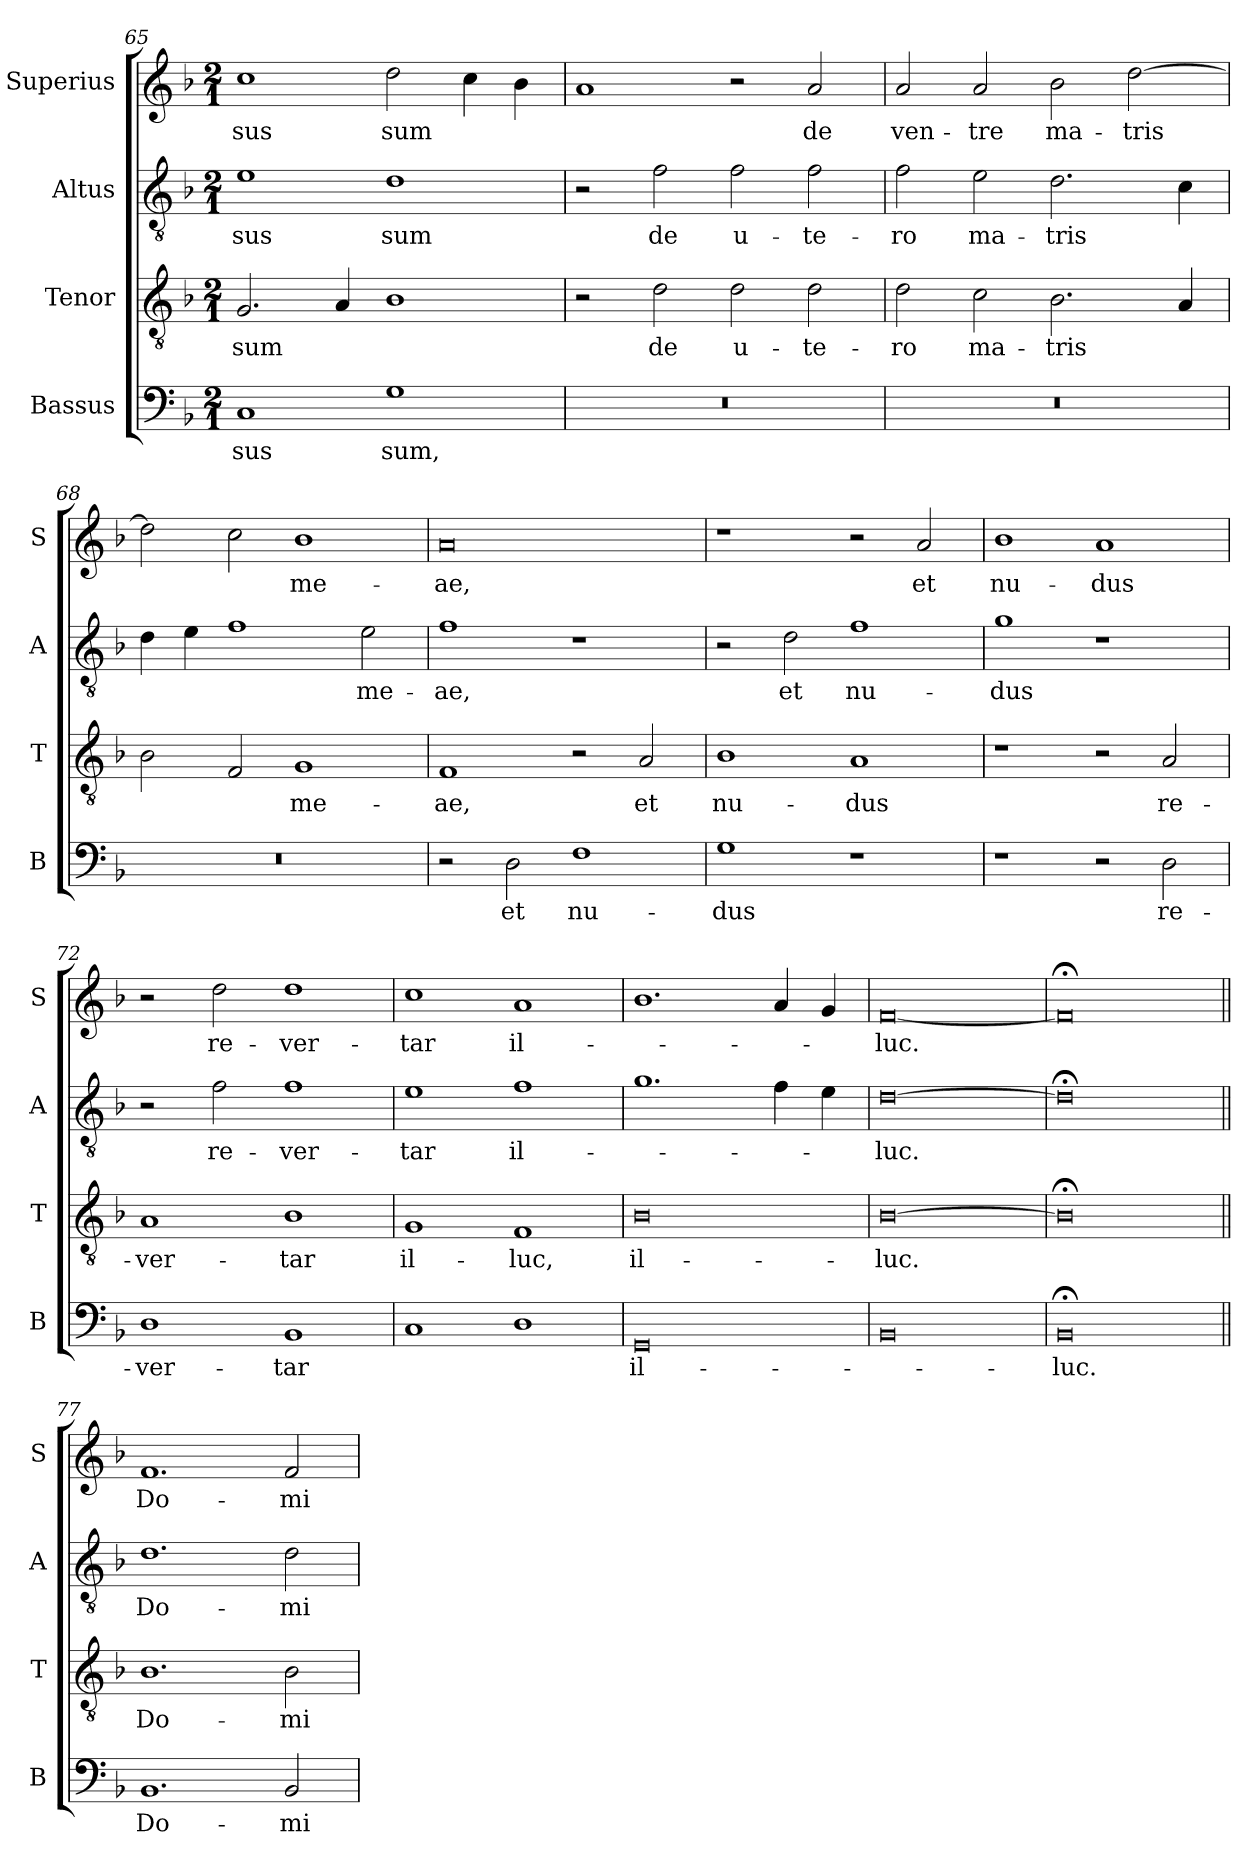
**kern	**text	**kern	**text	**kern	**text	**kern	**text
*part4	*part4	*part3	*part3	*part2	*part2	*part1	*part1
*staff4	*staff4	*staff3	*staff3	*staff2	*staff2	*staff1	*staff1
*I"Bassus	*	*I"Tenor	*	*I"Altus	*	*I"Superius	*
*I'B	*	*I'T	*	*I'A	*	*I'S	*
*clefF4	*	*clefGv2	*	*clefGv2	*	*clefG2	*
*k[b-]	*	*k[b-]	*	*k[b-]	*	*k[b-]	*
*F:	*	*F:	*	*F:	*	*F:	*
*M2/1	*	*M2/1	*	*M2/1	*	*M2/1	*
=65	=65	=65	=65	=65	=65	=65	=65
1C	-sus	2.G	sum	1e	-sus	1cc	-sus
.	.	4A	.	.	.	.	.
1G	sum,	1B-	.	1d	sum	2dd	sum
.	.	.	.	.	.	4cc	.
.	.	.	.	.	.	4b-	.
=66	=66	=66	=66	=66	=66	=66	=66
0r	.	2r	.	2r	.	1a	.
.	.	2d	de	2f	de	.	.
.	.	2d	u-	2f	u-	2r	.
.	.	2d	-te-	2f	-te-	2a	de
=67	=67	=67	=67	=67	=67	=67	=67
0r	.	2d	-ro	2f	-ro	2a	ven-
.	.	2c	ma-	2e	ma-	2a	-tre
.	.	2.B-	-tris	2.d	-tris	2b-	ma-
.	.	.	.	.	.	[2dd	-tris
.	.	4A	.	4c	.	.	.
=68	=68	=68	=68	=68	=68	=68	=68
0r	.	2B-	.	4d	.	2dd]	.
.	.	.	.	4e	.	.	.
.	.	2F	.	1f	.	2cc	.
.	.	1G	me-	.	.	1b-	me-
.	.	.	.	2e	me-	.	.
=69	=69	=69	=69	=69	=69	=69	=69
2r	.	1F	-ae,	1f	-ae,	0a	-ae,
2D	et	.	.	.	.	.	.
1F	nu-	2r	.	1r	.	.	.
.	.	2A	et	.	.	.	.
=70	=70	=70	=70	=70	=70	=70	=70
1G	-dus	1B-	nu-	2r	.	1r	.
.	.	.	.	2d	et	.	.
1r	.	1A	-dus	1f	nu-	2r	.
.	.	.	.	.	.	2a	et
=71	=71	=71	=71	=71	=71	=71	=71
1r	.	1r	.	1g	-dus	1b-	nu-
2r	.	2r	.	1r	.	1a	-dus
2D	re-	2A	re-	.	.	.	.
=72	=72	=72	=72	=72	=72	=72	=72
1D	-ver-	1A	-ver-	2r	.	2r	.
.	.	.	.	2f	re-	2dd	re-
1BB-	-tar	1B-	-tar	1f	-ver-	1dd	-ver-
=73	=73	=73	=73	=73	=73	=73	=73
1C	.	1G	il-	1e	-tar	1cc	-tar
1D	.	1F	-luc,	1f	il-	1a	il-
=74	=74	=74	=74	=74	=74	=74	=74
0GG	il-	0B-	il-	1.g	.	1.b-	.
.	.	.	.	4f	.	4a	.
.	.	.	.	4e	.	4g	.
=75	=75	=75	=75	=75	=75	=75	=75
0BB-	.	[0B-	-luc.	[0d	-luc.	[0f	-luc.
=76	=76	=76	=76	=76	=76	=76	=76
0BB-;<	-luc.	0B-;<]	.	0d;<]	.	0f;<]	.
=77||	=77||	=77||	=77||	=77||	=77||	=77||	=77||
1.BB-	Do-	1.B-	Do-	1.d	Do-	1.f	Do-
2BB-	-mi-	2B-	-mi-	2d	-mi-	2f	-mi-
=	=	=	=	=	=	=	=
*-	*-	*-	*-	*-	*-	*-	*-
